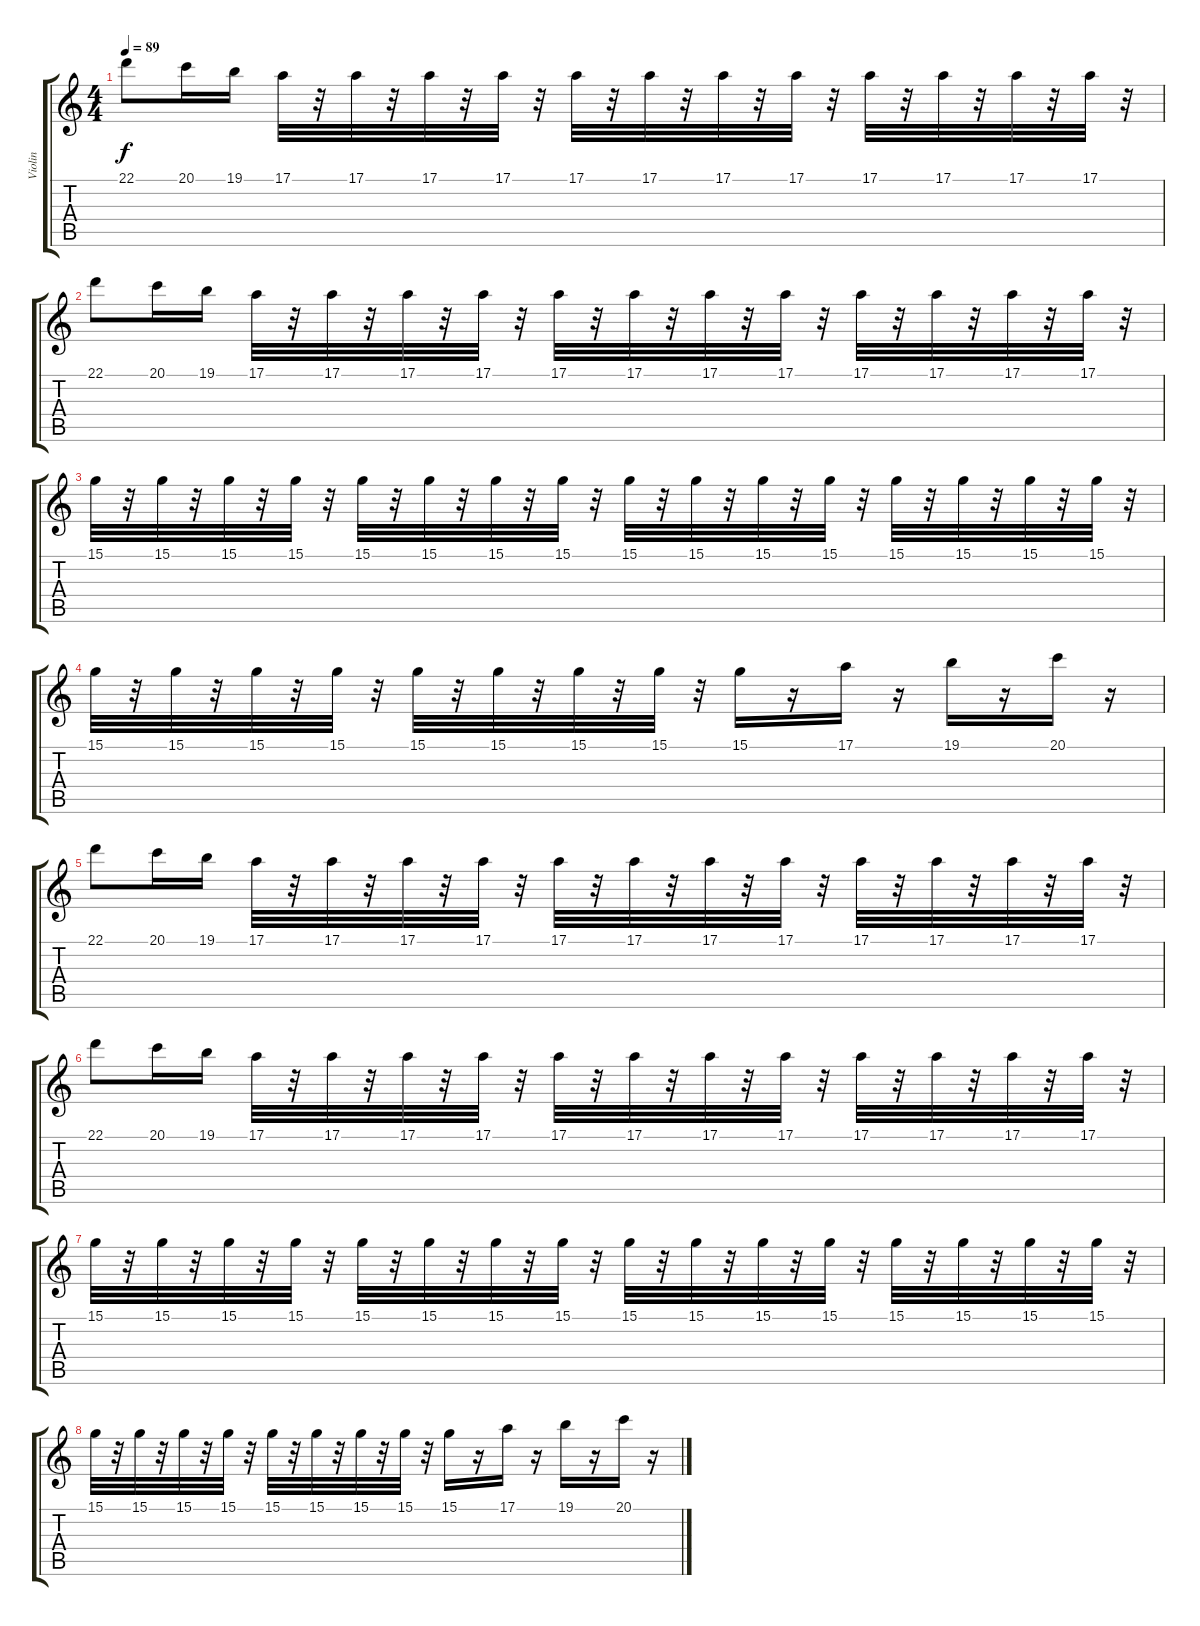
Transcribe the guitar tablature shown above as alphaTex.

\track ("Violin" "Violin") {instrument cello}
\staff {score tabs}
\tuning (E4 B3 G3 D3 A2 E2) {hide}
\ts (4 4)
\tempo 89
\clef g2
\ks c
22.1.8{dy f} 20.1.16 19.1.16 17.1.32 r.32 17.1.32 r.32 17.1.32 r.32 17.1.32 r.32 17.1.32 r.32 17.1.32 r.32 17.1.32 r.32 17.1.32 r.32 17.1.32 r.32 17.1.32 r.32 17.1.32 r.32 17.1.32 r.32 |
22.1.8 20.1.16 19.1.16 17.1.32 r.32 17.1.32 r.32 17.1.32 r.32 17.1.32 r.32 17.1.32 r.32 17.1.32 r.32 17.1.32 r.32 17.1.32 r.32 17.1.32 r.32 17.1.32 r.32 17.1.32 r.32 17.1.32 r.32 |
15.1.32{volume 9} r.32 15.1.32 r.32 15.1.32 r.32 15.1.32 r.32 15.1.32 r.32 15.1.32 r.32 15.1.32 r.32 15.1.32 r.32 15.1.32 r.32 15.1.32 r.32 15.1.32 r.32 15.1.32 r.32 15.1.32 r.32 15.1.32 r.32 15.1.32 r.32 15.1.32 r.32 |
15.1.32 r.32 15.1.32 r.32 15.1.32 r.32 15.1.32 r.32 15.1.32 r.32 15.1.32 r.32 15.1.32 r.32 15.1.32 r.32 15.1.16 r.16 17.1.16 r.16 19.1.16 r.16 20.1.16 r.16 |
22.1.8{volume 5} 20.1.16 19.1.16 17.1.32 r.32 17.1.32 r.32 17.1.32 r.32 17.1.32 r.32 17.1.32 r.32 17.1.32 r.32 17.1.32 r.32 17.1.32 r.32 17.1.32 r.32 17.1.32 r.32 17.1.32 r.32 17.1.32 r.32 |
22.1.8 20.1.16 19.1.16 17.1.32 r.32 17.1.32 r.32 17.1.32 r.32 17.1.32 r.32 17.1.32 r.32 17.1.32 r.32 17.1.32 r.32 17.1.32 r.32 17.1.32 r.32 17.1.32 r.32 17.1.32 r.32 17.1.32 r.32 |
15.1.32{volume 0} r.32 15.1.32 r.32 15.1.32 r.32 15.1.32 r.32 15.1.32 r.32 15.1.32 r.32 15.1.32 r.32 15.1.32 r.32 15.1.32 r.32 15.1.32 r.32 15.1.32 r.32 15.1.32 r.32 15.1.32 r.32 15.1.32 r.32 15.1.32 r.32 15.1.32 r.32 |
15.1.32 r.32 15.1.32 r.32 15.1.32 r.32 15.1.32 r.32 15.1.32 r.32 15.1.32 r.32 15.1.32 r.32 15.1.32 r.32 15.1.16 r.16 17.1.16 r.16 19.1.16 r.16 20.1.16 r.16
